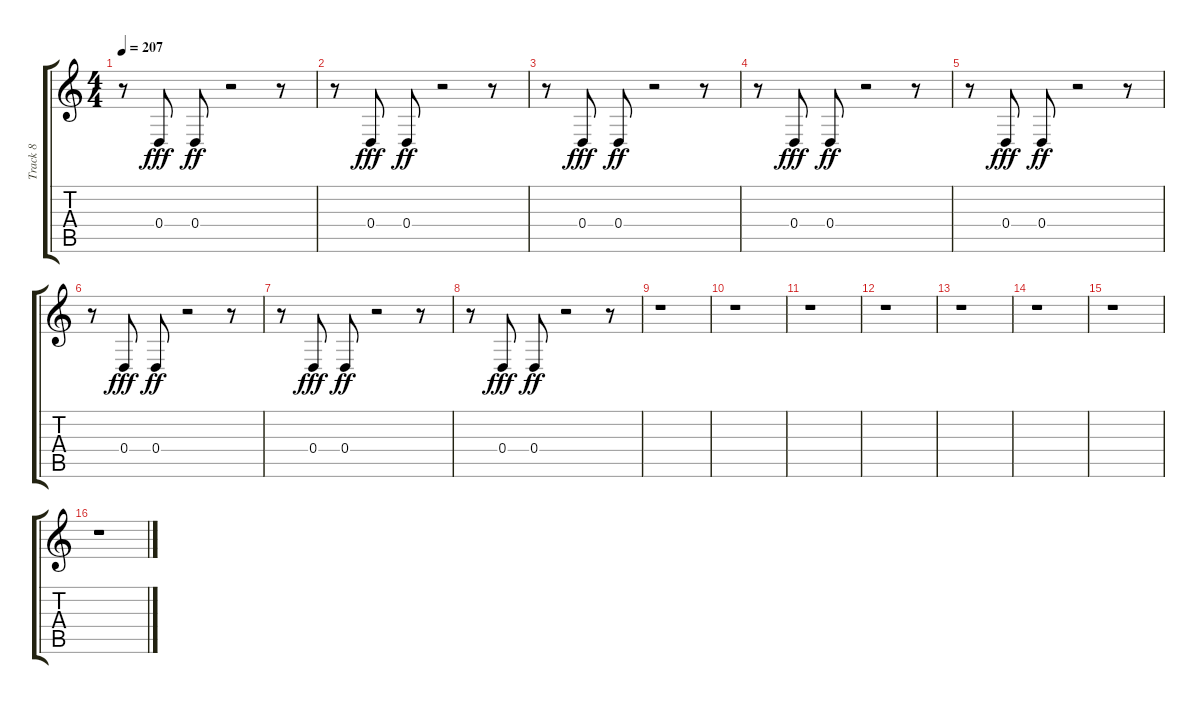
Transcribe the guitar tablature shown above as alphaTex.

\track ("Track 8" "Track 8") {instrument agogo}
\staff {score tabs}
\tuning (E4 B3 G3 D3 A2 E2) {hide}
\ts (4 4)
\tempo 207
\clef g2
\ks c
r.8{dy ff} 0.4.8{dy fff} 0.4.8{dy ff} r.2 r.8 |
r.8 0.4.8{dy fff} 0.4.8{dy ff} r.2 r.8 |
r.8 0.4.8{dy fff} 0.4.8{dy ff} r.2 r.8 |
r.8 0.4.8{dy fff} 0.4.8{dy ff} r.2 r.8 |
r.8 0.4.8{dy fff} 0.4.8{dy ff} r.2 r.8 |
r.8 0.4.8{dy fff} 0.4.8{dy ff} r.2 r.8 |
r.8 0.4.8{dy fff} 0.4.8{dy ff} r.2 r.8 |
r.8 0.4.8{dy fff} 0.4.8{dy ff} r.2 r.8 |
r.1 |
r.1 |
r.1 |
r.1 |
r.1 |
r.1 |
r.1 |
r.1
